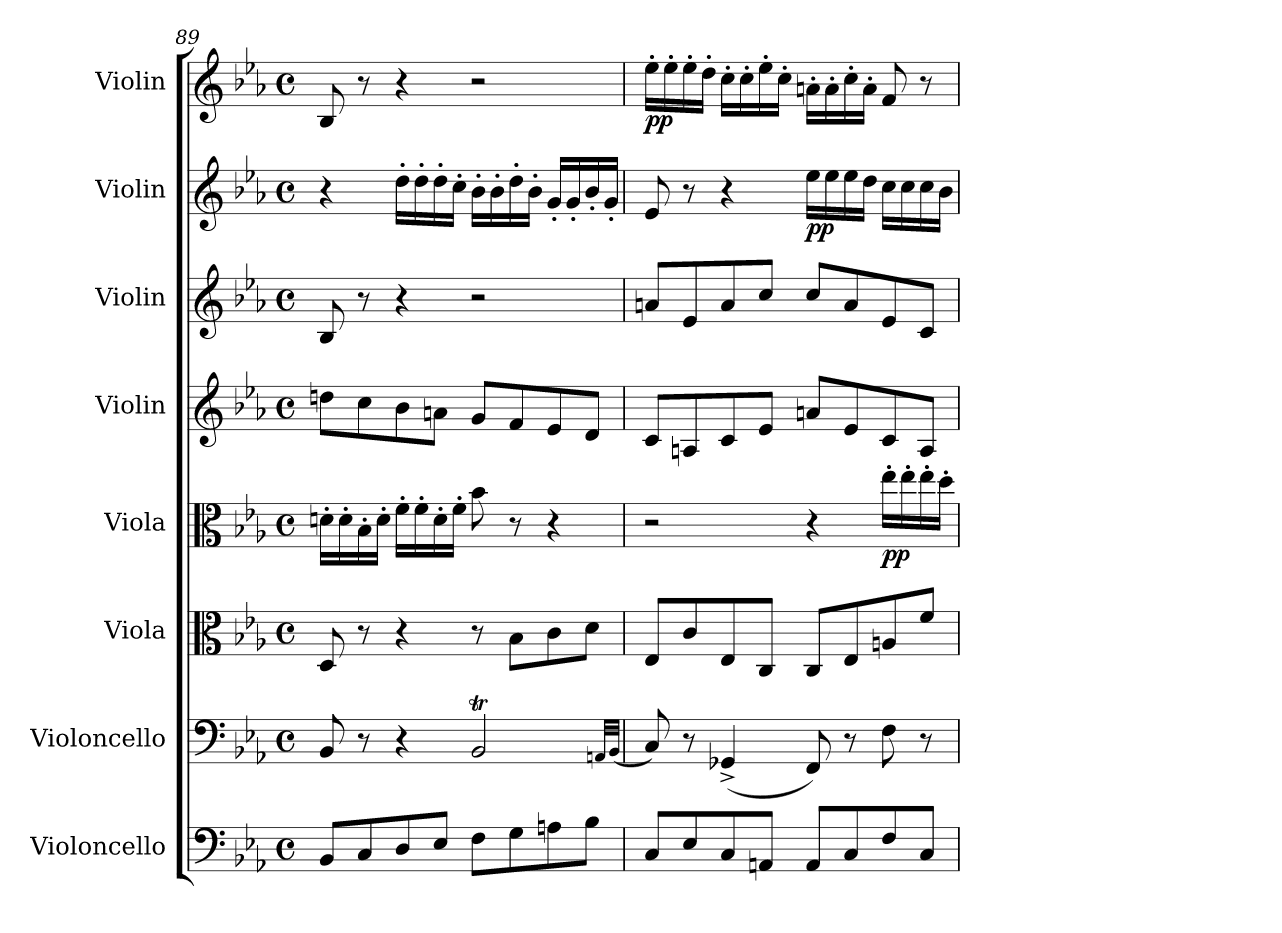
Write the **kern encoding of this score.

**kern	**kern	**kern	**kern	**dynam	**kern	**kern	**kern	**dynam	**kern	**dynam
*part8	*part7	*part6	*part5	*part5	*part4	*part3	*part2	*part2	*part1	*part1
*staff8	*staff7	*staff6	*staff5	*staff5	*staff4	*staff3	*staff2	*staff2	*staff1	*staff1
*I"Violoncello	*I"Violoncello	*I"Viola	*I"Viola	*	*I"Violin	*I"Violin	*I"Violin	*	*I"Violin	*
*I'Vc.	*I'Vc.	*I'Vla.	*I'Vla.	*	*I'Vln.	*I'Vln.	*I'Vln.	*	*I'Vln.	*
*clefF4	*clefF4	*clefC3	*clefC3	*	*clefG2	*clefG2	*clefG2	*	*clefG2	*
*k[b-e-a-]	*k[b-e-a-]	*k[b-e-a-]	*k[b-e-a-]	*	*k[b-e-a-]	*k[b-e-a-]	*k[b-e-a-]	*	*k[b-e-a-]	*
*M4/4	*M4/4	*M4/4	*M4/4	*	*M4/4	*M4/4	*M4/4	*	*M4/4	*
*met(c)	*met(c)	*met(c)	*met(c)	*	*met(c)	*met(c)	*met(c)	*	*met(c)	*
=89	=89	=89	=89	=89	=89	=89	=89	=89	=89	=89
8BB-/L	8BB-/	8D/	16dn'\LL	.	8ddn\L	8B-/	4r	.	8B-/	.
.	.	.	16d'\	.	.	.	.	.	.	.
8C/	8r	8r	16B-'\	.	8cc\	8r	.	.	8r	.
.	.	.	16d'\JJ	.	.	.	.	.	.	.
8D/	4r	4r	16f'\LL	.	8b-\	4r	16dd'\LL	.	4r	.
.	.	.	16f'\	.	.	.	16dd'\	.	.	.
8E-/J	.	.	16d'\	.	8an\J	.	16dd'\	.	.	.
.	.	.	16f'\JJ	.	.	.	16cc'\JJ	.	.	.
8F\L	2BB-T/	8r	8b-\	.	8g/L	2r	16b-'\LL	.	2r	.
.	.	.	.	.	.	.	16b-'\	.	.	.
8G\	.	8B-\L	8r	.	8f/	.	16dd'\	.	.	.
.	.	.	.	.	.	.	16b-'\JJ	.	.	.
8An\	.	8c\	4r	.	8e-/	.	16g'/LL	.	.	.
.	.	.	.	.	.	.	16g'/	.	.	.
8B-\J	.	8d\J	.	.	8d/J	.	16b-'/	.	.	.
.	.	.	.	.	.	.	16g'/JJ	.	.	.
.	32qAAn/LLL	.	.	.	.	.	.	.	.	.
.	(<32qBB-/JJJ	.	.	.	.	.	.	.	.	.
!!LO:PB:g=z
=90	=90	=90	=90	=90	=90	=90	=90	=90	=90	=90
!	!	!	!	!	!	!	!	!	!	!LO:DY:b
8C/L	8C/)	8E-/L	2r	.	8c/L	8an/L	8e-/	.	16ee-'\LL	pp
.	.	.	.	.	.	.	.	.	16ee-'\	.
8E-/	8r	8c/	.	.	8An/	8e-/	8r	.	16ee-'\	.
.	.	.	.	.	.	.	.	.	16dd'\JJ	.
8C/	(<4GG-X^/	8E-/	.	.	8c/	8a/	4r	.	16cc'\LL	.
.	.	.	.	.	.	.	.	.	16cc'\	.
8AAn/J	.	8C/J	.	.	8e-/J	8cc/J	.	.	16ee-'\	.
.	.	.	.	.	.	.	.	.	16cc'\JJ	.
!	!	!	!	!	!	!	!	!LO:DY:b	!	!
8AA/L	8FF/)	8C/L	4r	.	8an/L	8cc/L	16ee-\LL	pp	16an'\LL	.
.	.	.	.	.	.	.	16ee-\	.	16a'\	.
8C/	8r	8E-/	.	.	8e-/	8a/	16ee-\	.	16cc'\	.
.	.	.	.	.	.	.	16dd\JJ	.	16a'\JJ	.
!	!	!	!	!LO:DY:b	!	!	!	!	!	!
8F/	8F\	8An/	16ee-'\LL	pp	8c/	8e-/	16cc\LL	.	8f/	.
.	.	.	16ee-'\	.	.	.	16cc\	.	.	.
8C/J	8r	8f/J	16ee-'\	.	8A/J	8c/J	16cc\	.	8r	.
.	.	.	16dd'\JJ	.	.	.	16b-\JJ	.	.	.
=	=	=	=	=	=	=	=	=	=	=
*-	*-	*-	*-	*-	*-	*-	*-	*-	*-	*-
